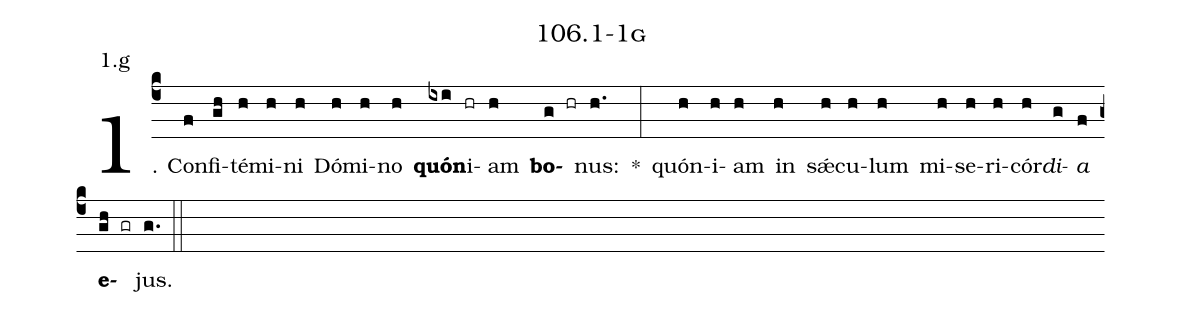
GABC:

name: 106.1-1g;
annotation: 1.g;
%%
(c4)1. Con(f)fi(gh)té(h)mi(h)ni(h) Dó(h)mi(h)no(h) <b>quón</b>(ixi)i(hr)am(h) <b>bo</b>(g hr)nus:(h.) *(:) quón(h)i(h)am(h) in(h) sǽ(h)cu(h)lum(h) mi(h)se(h)ri(h)cór(h)<i>di</i>(g)<i>a</i>(f) <b>e</b>(gh gr)jus.(g.) (::)
